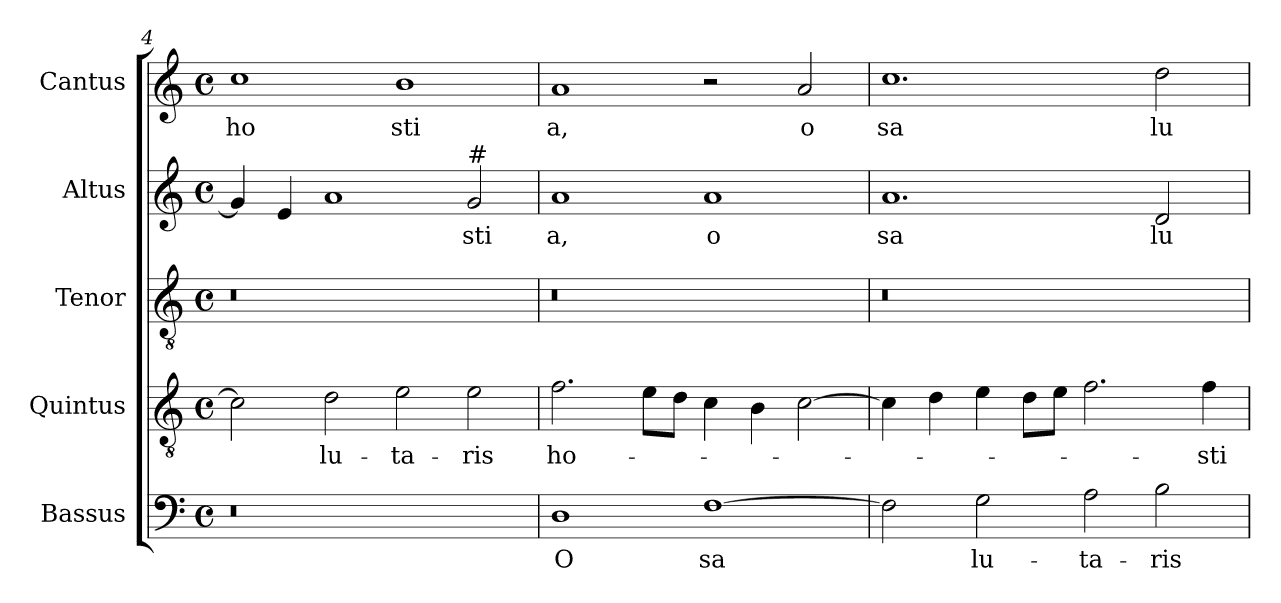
**kern	**text	**kern	**text	**kern	**kern	**text	**kern	**text
*part5	*part5	*part4	*part4	*part3	*part2	*part2	*part1	*part1
*staff5	*staff5	*staff4	*staff4	*staff3	*staff2	*staff2	*staff1	*staff1
*I"Bassus	*	*I"Quintus	*	*I"Tenor	*I"Altus	*	*I"Cantus	*
*clefF4	*	*clefGv2	*	*clefGv2	*clefG2	*	*clefG2	*
*M4/4	*	*M4/4	*	*M4/4	*M4/4	*	*M4/4	*
*met(c)	*	*met(c)	*	*met(c)	*met(c)	*	*met(c)	*
=4	=4	=4	=4	=4	=4	=4	=4	=4
!	!	!	!	!	!	!	!	!LO:LY:b:cj
0r	.	2c\]	.	0r	4g/]	.	1cc	ho
.	.	.	.	.	4e/	.	.	.
!	!	!	!LO:LY:b:cj	!	!	!	!	!
.	.	2d\	-lu-	.	1a	.	.	.
!	!	!	!LO:LY:b:cj	!	!	!	!	!LO:LY:b:cj
.	.	2e\	-ta-	.	.	.	1b	sti
!	!	!	!	!	!LO:TX:a:t=#	!	!	!
!	!	!	!LO:LY:b:cj	!	!	!LO:LY:b:cj	!	!
.	.	2e\	-ris	.	2g/	sti	.	.
=5	=5	=5	=5	=5	=5	=5	=5	=5
!	!LO:LY:b:cj	!	!LO:LY:b:cj	!	!	!LO:LY:b:cj	!	!LO:LY:b:cj
1D	O	2.f\	ho-	0r	1a	a,	1a	a,
.	.	8e\L	.	.	.	.	.	.
.	.	8d\J	.	.	.	.	.	.
!	!LO:LY:b:cj	!	!	!	!	!LO:LY:b:cj	!	!
[<1F	sa	4c\	.	.	1a	o	2r	.
.	.	4B\	.	.	.	.	.	.
!	!	!	!	!	!	!	!	!LO:LY:b:cj
.	.	[<2c\	.	.	.	.	2a/	o
!!LO:LB:g=z
=6	=6	=6	=6	=6	=6	=6	=6	=6
!	!	!	!	!	!	!LO:LY:b:cj	!	!LO:LY:b:cj
2F\]	.	4c\]	.	0r	1.a	sa	1.cc	sa
.	.	4d\	.	.	.	.	.	.
!	!LO:LY:b:cj	!	!	!	!	!	!	!
2G\	lu-	4e\	.	.	.	.	.	.
.	.	8d\L	.	.	.	.	.	.
.	.	8e\J	.	.	.	.	.	.
!	!LO:LY:b:cj	!	!	!	!	!	!	!
2A\	-ta-	2.f\	.	.	.	.	.	.
!	!LO:LY:b:cj	!	!	!	!	!LO:LY:b:cj	!	!LO:LY:b:cj
2B\	-ris	.	.	.	2d/	lu	2dd\	lu
!	!	!	!LO:LY:b:cj	!	!	!	!	!
.	.	4f\	-sti	.	.	.	.	.
=	=	=	=	=	=	=	=	=
*-	*-	*-	*-	*-	*-	*-	*-	*-
